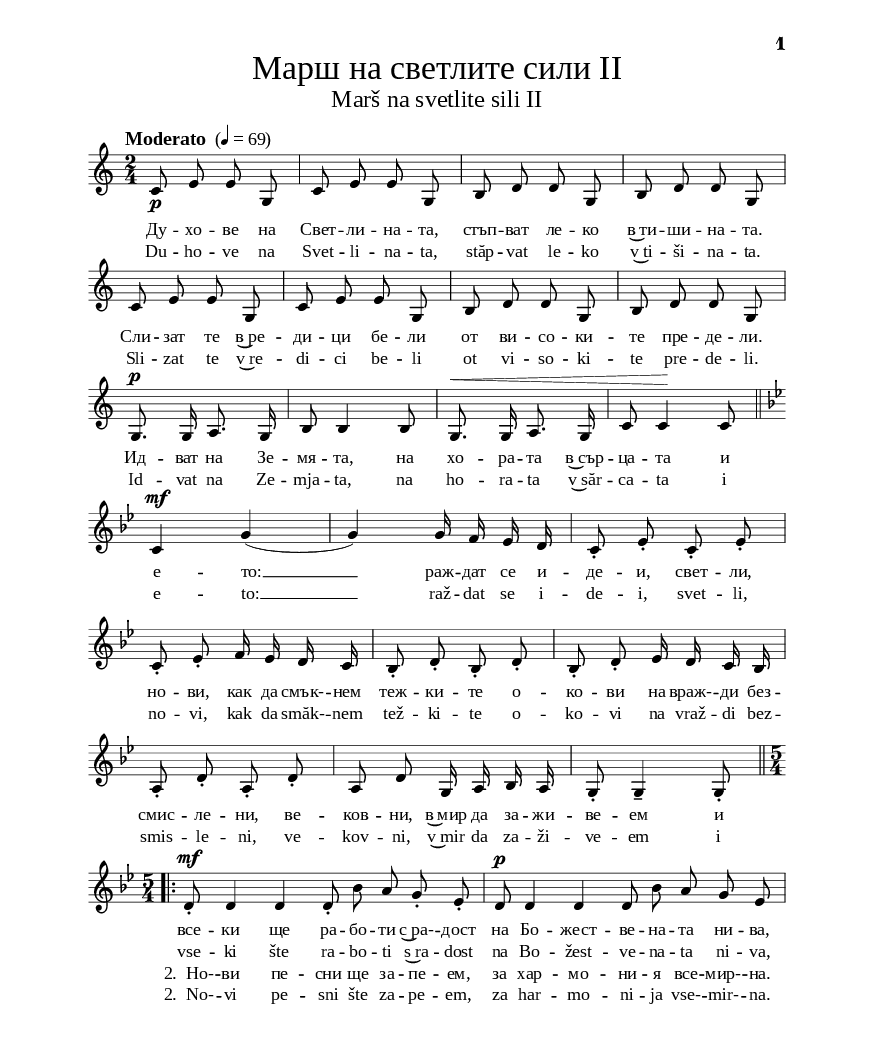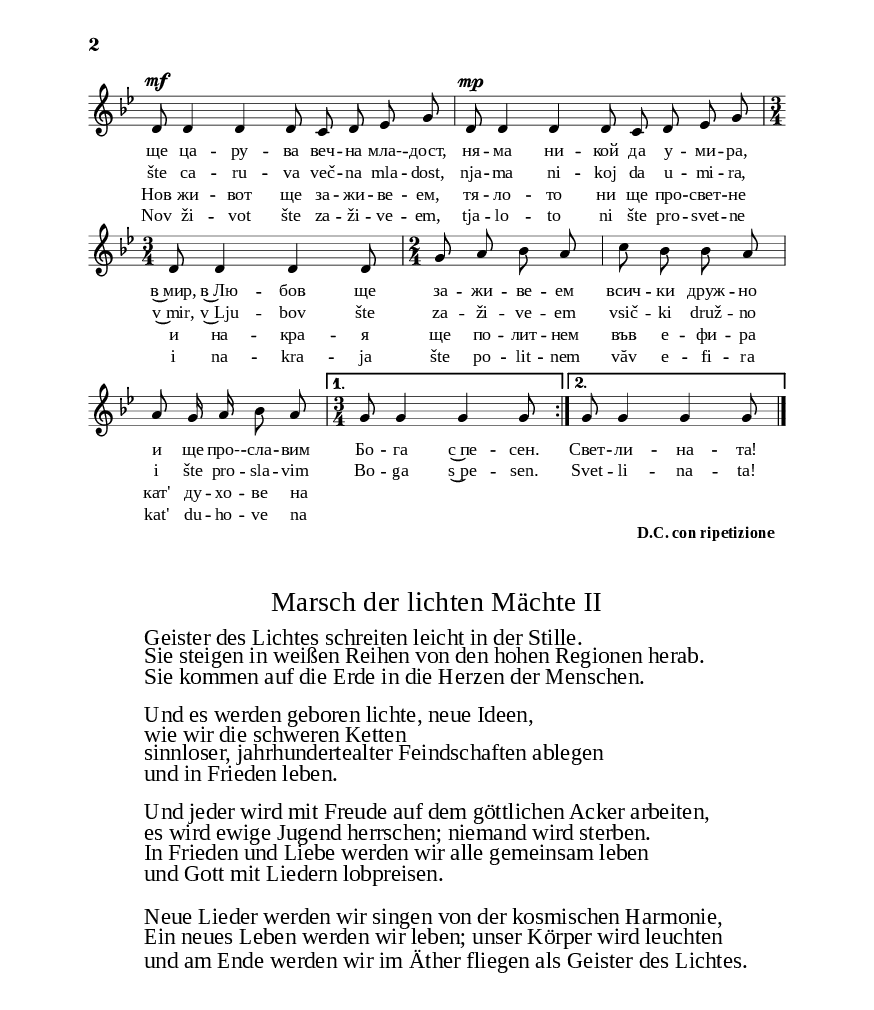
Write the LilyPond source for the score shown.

\version "2.24.3"

% include paper part and global functions
\include "include/globals.ily"

\bookpart {
  \label #'ref162_2
  \tocItem \markup "Марш на светлите сили II – Marš na svetlite sili II"
  \include "include/bookpart-paper.ily"
  \score {
    \include "include/score-layout.ily"

    \new Voice \relative c' {
      \clef treble
      \key c \major
      \time 2/4
      \tempoFunc "Moderato " 4 "69"

      \autoBeamOff


      c8 \p e e g, | c8 e e g, | b d d g, | b d d g, | \break

     c8 e e g, |c8 e e g, | b d d g, |  b d d g, | \break

      g8.^\p g16 a8. g16 | b8 b4 b8 | g8.^\< g16 a8. g16 |  c8 c4  \! c8 | \bar "||" \break

      \key g \minor  c4^\mf  g'4 (g4) g16 f es d |  c8\staccato es\staccato c\staccato es\staccato |\break

      c\staccato es\staccato f16 es d c | bes8\staccato d\staccato bes\staccato d\staccato | bes\staccato d\staccato es16 d c bes | a8\staccato d\staccato a\staccato d\staccato | a d g,16 a bes a | g8\staccato g4-- g8\staccato | \break

      \bar ".|:-||"  \repeat volta 2 {

        \time 5/4 d'8\staccato^\mf d4 d4 d8\staccato bes'8 a g\staccato es\staccato |

        d8^\p  d4 d4 d8 bes'8 a8 g es | \break

        d8^\mf  d4  d4 d8 c d es g |

        d^\mp  d4 d4 d8 c8 d8 es g | \break

        \time 3/4 d8 d4 d4 d8 | \time 2/4 g8 a bes a |c bes bes a | \break

        a g16 a bes8 a8 |
        \time 3/4
      }

      \alternative {
        { g8 g4 g4 g8}
        { g8 g4 g4 g8\bar "|." }
      }


    }

    \addlyrics {
      Ду -- хо -- ве на Свет -- ли -- на -- та, стъп -- ват ле -- ко в~ти -- ши -- на -- та.

      Сли --  зат те в~ре -- ди -- ци бе -- ли от ви -- со -- ки -- те пре -- де -- ли.

      Ид  -- ват на Зе -- мя -- та, на хо -- ра -- та в~сър -- ца -- та

      и е -- то: __ раж -- дат се и -- де -- и, свет --  ли, но -- ви,

      как да "смък-" -- нем теж -- ки -- те о -- ко -- ви на

      "враж-" -- ди без -- смис -- ле -- ни, ве -- ков -- ни, в~мир да за -- жи -- ве -- ем



      и все -- ки ще ра -- бо -- ти "с~ра-" -- дост на Бо -- жест -- ве -- на -- та ни -- ва,

      ще ца -- ру -- ва веч -- на "мла-" -- дост, ня -- ма ни -- кой да у -- ми -- ра,

      в~мир, в~Лю -- бов ще за -- жи -- ве -- ем

      всич -- ки друж -- но и ще "про-" -- сла -- вим Бо -- га с~пе -- сен. Свет -- ли -- на -- та!






    }

    \addlyrics {
      Du -- ho -- ve na Svet -- li -- na -- ta, stăp -- vat le -- ko v~ti -- ši -- na -- ta.

      Sli --  zat te v~re -- di -- ci be -- li ot vi -- so -- ki -- te pre -- de -- li.

      Id  -- vat na Ze -- mja -- ta, na ho -- ra -- ta v~săr -- ca -- ta

      i e -- to: __ raž -- dat se i -- de -- i, svet --  li, no -- vi,

      kak da "smăk-" -- nem tež -- ki -- te o -- ko -- vi na

      vraž -- di bez -- smis -- le -- ni, ve -- kov -- ni, v~mir da za -- ži -- ve -- em



      i vse -- ki šte ra -- bo -- ti s~ra -- dost na Bo -- žest -- ve -- na -- ta ni -- va,

      šte ca -- ru -- va več -- na mla -- dost, nja -- ma ni -- koj da u -- mi -- ra,

      v~mir, v~Lju -- bov šte za -- ži -- ve -- em

      vsič -- ki druž -- no i šte pro -- sla -- vim Bo -- ga s~pe -- sen. Svet -- li -- na -- ta!

    }


    \addlyrics {
      " " " " " " " " " " " " " " " "

      " " " " " " " " " " " " " " " "

      " " " " " " " " " " " " " " " " " "

      " " " " " " " " " " " " " " " " " " " " " " " " " " " "

      " " " " " " " " " " " " " " " " " "    " " " " " " " " " " " " " " " " " " " " " " " " " " " "

      " " " " " " " " " " " " " " " " " "    " " " " " " " " " " " " " " " " " " " " " " " " " " " "

      "2.  Но-"   -- ви пе -- сни ще за -- пе -- ем, за хар -- мо -- ни -- я все -- "мир-" -- на.

      Нов жи -- вот ще за -- жи -- ве -- ем, тя -- ло -- то ни ще про -- свет -- не

      и на -- кра -- я ще по -- лит -- нем във е -- фи -- ра кат' ду -- хо -- ве на


      " " " " " " " " " " " " " " " " " "

      " " " " " " " " " " " " " " " " " "
    }

    \addlyrics {
      " " " " " " " " " " " " " " " "

      " " " " " " " " " " " " " " " "

      " " " " " " " " " " " " " " " " " "

      " " " " " " " " " " " " " " " " " " " " " " " " " " " "

      " " " " " " " " " " " " " " " " " "    " " " " " " " " " " " " " " " " " " " " " " " " " " " "

      " " " " " " " " " " " " " " " " " "    " " " " " " " " " " " " " " " " " " " " " " " " " " " "

      "2.  No-"   -- vi pe -- sni šte za -- pe -- em, za har -- mo -- ni -- ja "vse-" -- "mir-" -- na.

      Nov ži -- vot šte za -- ži -- ve -- em, tja -- lo -- to ni šte pro -- svet -- ne

      i na -- kra -- ja šte po -- lit -- nem văv e -- fi -- ra kat' du -- ho -- ve na


      " " " " " " " " " " " " " " " " " "

      " " " " " " " " " " " " " " " " " "
    }


    \header {
      title = \titleFunc "Марш на светлите сили II" "Marš na svetlite sili II"
    }

    \midi{}

  } % score
  
    \markup \empty-one

  \markup \dc-one "D.C. con ripetizione"

  \markup \empty-two

  % include foreign translation(s) of the song
  \version "2.24.4"

\markup \fill-line { \fontsize #deTitleFontSize "Marsch der lichten Mächte II" }

\markup \null
\markup \null
\markup \abs-fontsize #11 \override #`(baseline-skip . ,deCoupletBaselineSkip) {
  \fill-line {
    \hspace #0.1
    \column {
      \line {
        \bold "  "
        \column {
          "Geister des Lichtes schreiten leicht in der Stille."
          "Sie steigen in weißen Reihen von den hohen Regionen herab."
          "Sie kommen auf die Erde in die Herzen der Menschen."
        }
      }
      \vspace #1
      \line {
        \bold "  "
        \column {
          "Und es werden geboren lichte, neue Ideen,"
          "wie wir die schweren Ketten"
          "sinnloser, jahrhundertealter Feindschaften ablegen"
          "und in Frieden leben."
        }
      }
      \vspace #1
      \line {
        \bold "  "
        \column {
          "Und jeder wird mit Freude auf dem göttlichen Acker arbeiten,"
          "es wird ewige Jugend herrschen; niemand wird sterben."
          "In Frieden und Liebe werden wir alle gemeinsam leben"
          "und Gott mit Liedern lobpreisen."
        }
      }
      \vspace #1
      \line {
        \bold "  "
        \column {
          "Neue Lieder werden wir singen von der kosmischen Harmonie,"
          "Ein neues Leben werden wir leben; unser Körper wird leuchten"
          "und am Ende werden wir im Äther fliegen als Geister des Lichtes."
        }
      }
    }\hspace #0.1
  }
}


} % bookpart

% Più mosso
%
